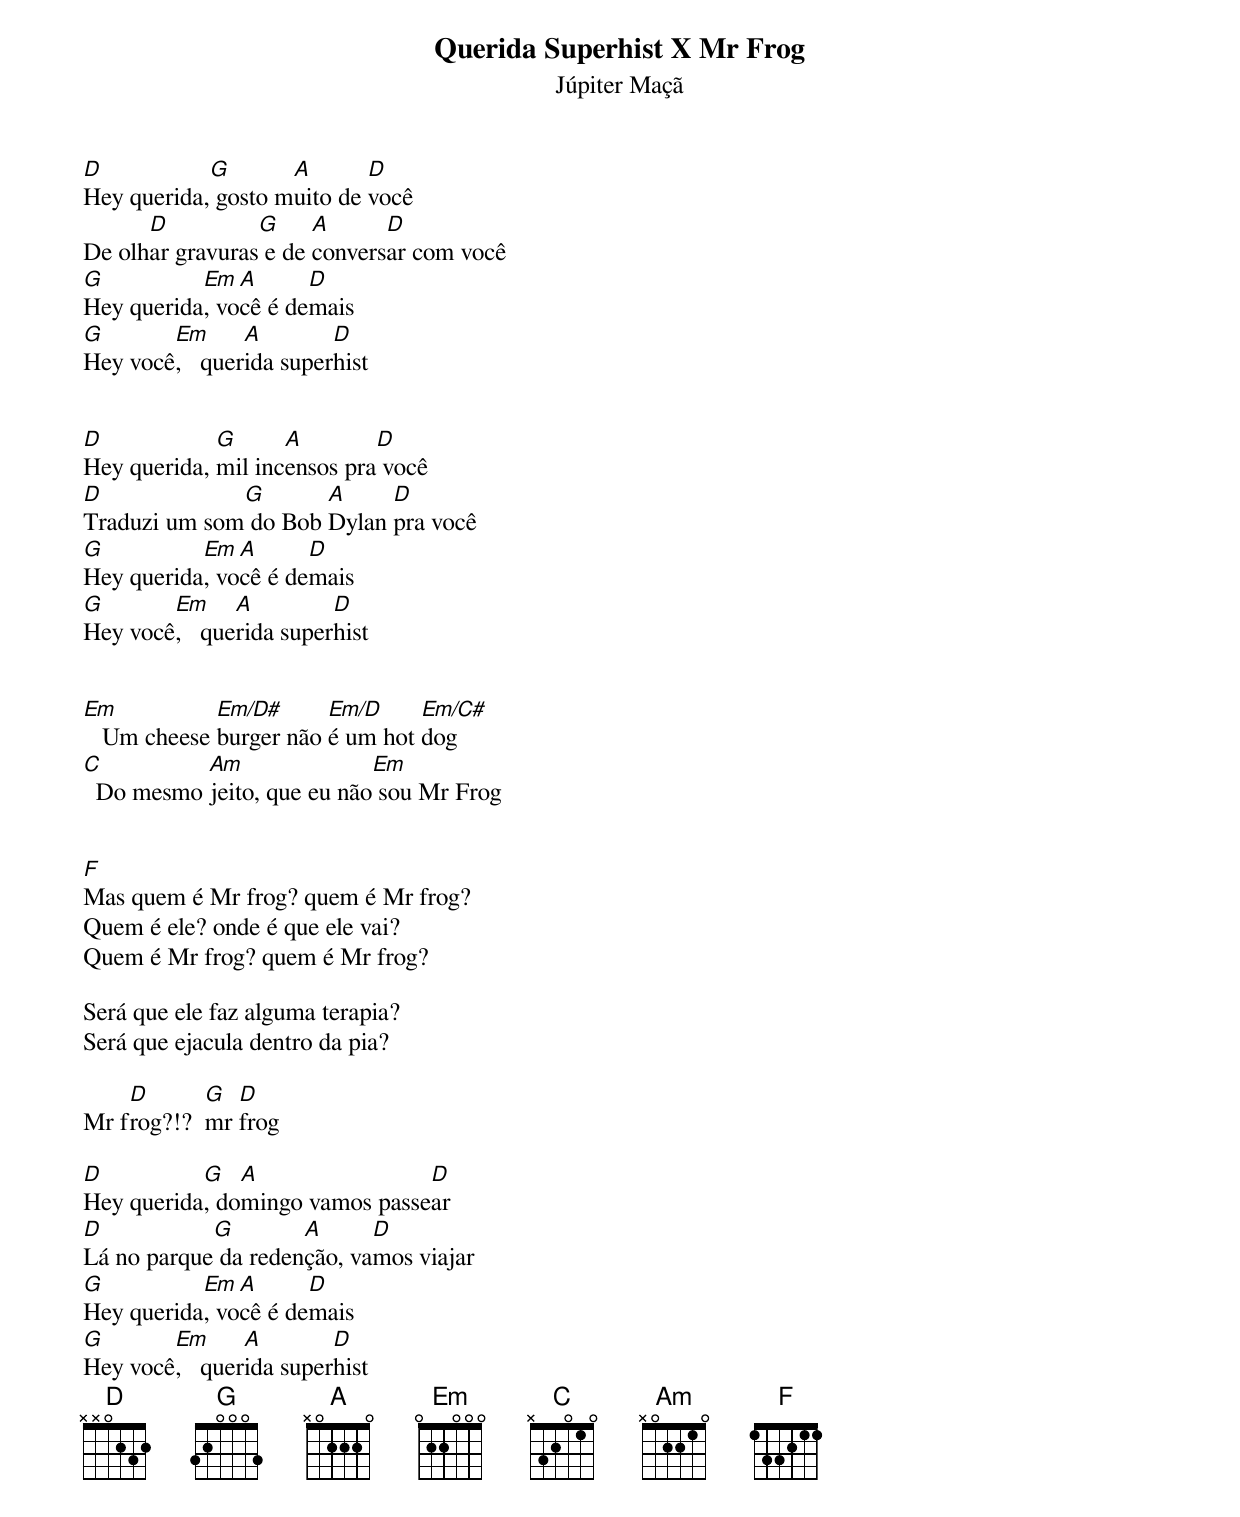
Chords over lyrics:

Querida Superhist X Mr Frog
Júpiter Maçã



D           G       A       D
Hey querida, gosto muito de você
      D          G     A      D
De olhar gravuras e de conversar com você
G          Em  A      D
Hey querida, você é demais
G       Em      A        D
Hey você,   querida superhist


D            G      A        D
Hey querida, mil incensos pra você
D             G       A     D
Traduzi um som do Bob Dylan pra você
G          Em  A      D
Hey querida, você é demais
G       Em     A         D
Hey você,   querida superhist


Em           Em/D#      Em/D     Em/C#
   Um cheese burger não é um hot dog
C          Am               Em
  Do mesmo jeito, que eu não sou Mr Frog


F
Mas quem é Mr frog? quem é Mr frog?
Quem é ele? onde é que ele vai?
Quem é Mr frog? quem é Mr frog?

Será que ele faz alguma terapia?
Será que ejacula dentro da pia?

    D       G  D
Mr frog?!?  mr frog

D          G   A                D
Hey querida, domingo vamos passear
D           G        A      D
Lá no parque da redenção, vamos viajar
G          Em  A      D
Hey querida, você é demais
G       Em      A        D
Hey você,   querida superhist
